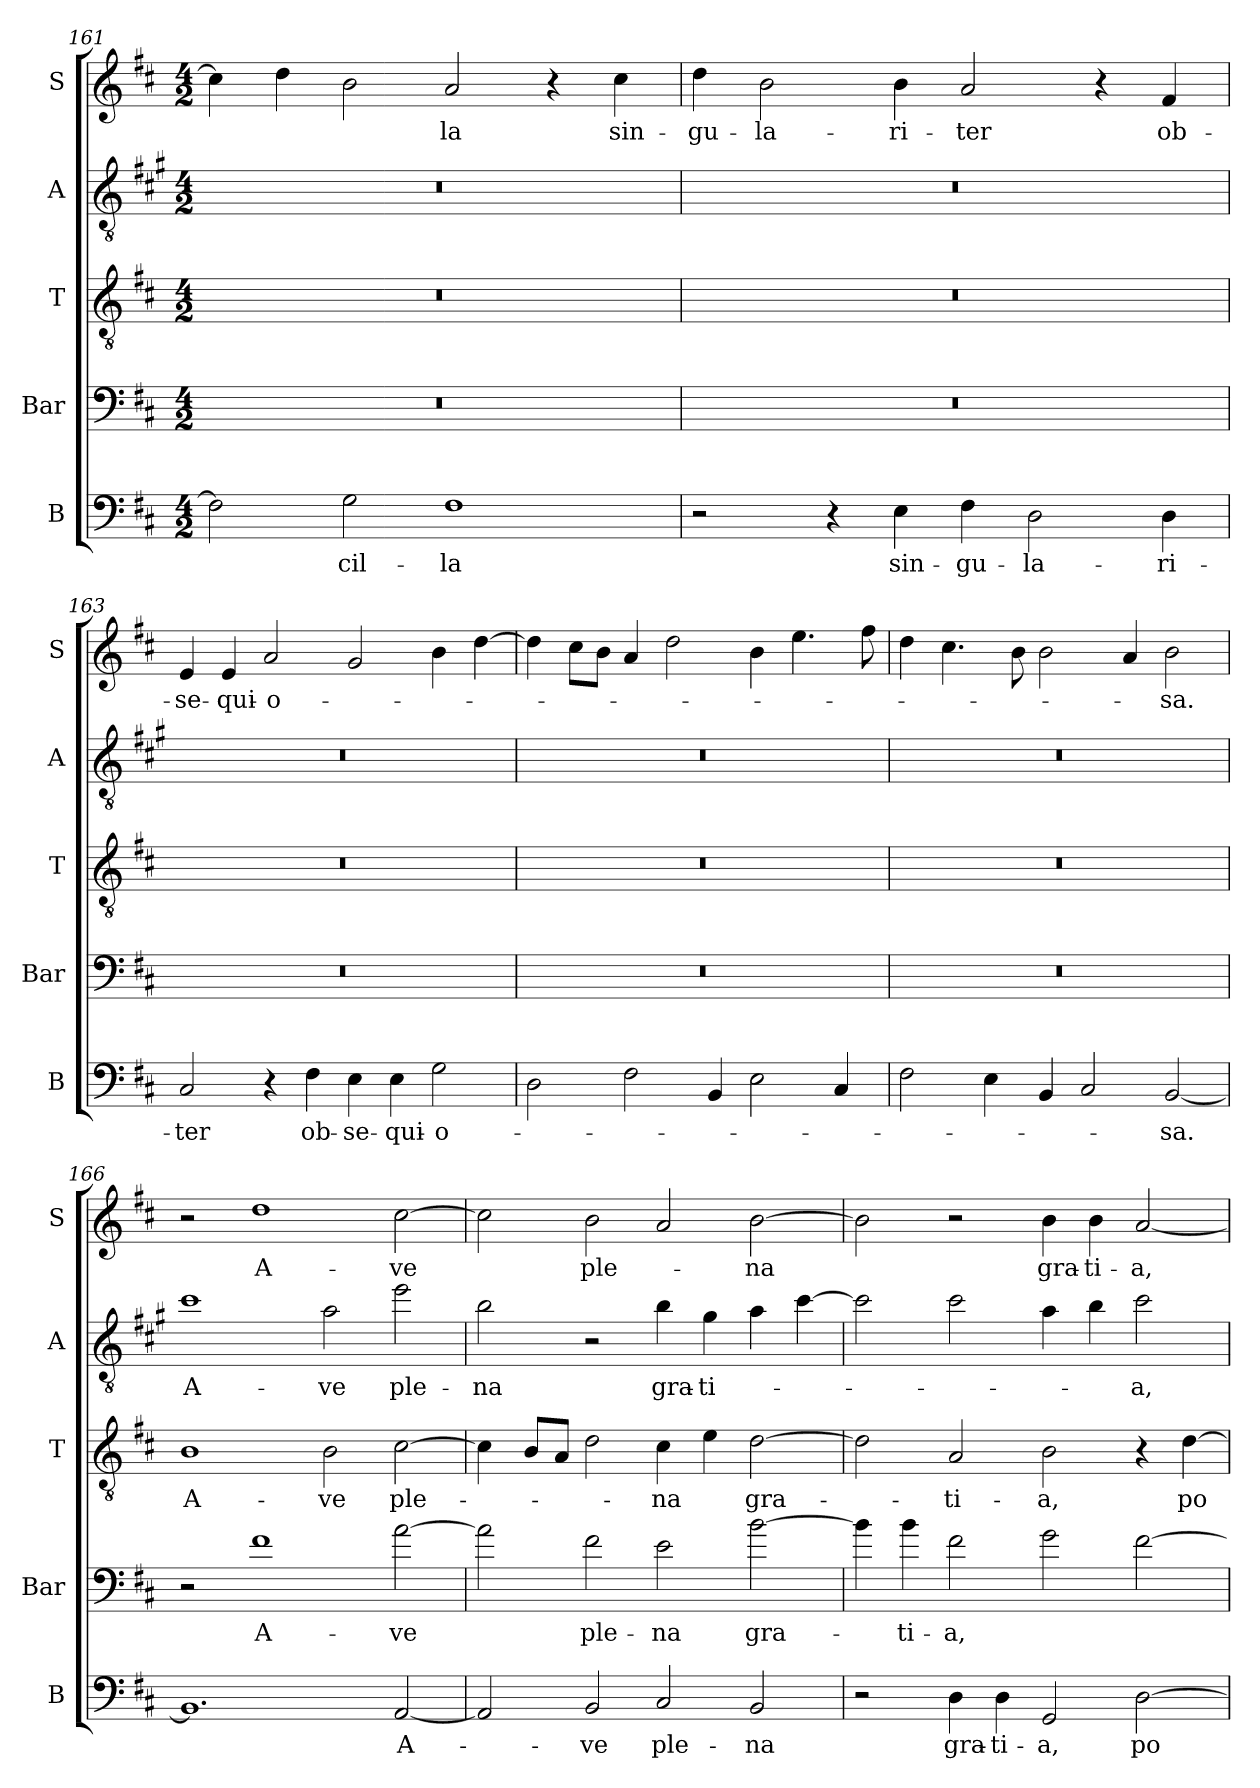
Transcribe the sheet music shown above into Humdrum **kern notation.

**kern	**text	**kern	**text	**kern	**text	**kern	**text	**kern	**text
*part5	*part5	*part4	*part4	*part3	*part3	*part2	*part2	*part1	*part1
*staff5	*staff5	*staff4	*staff4	*staff3	*staff3	*staff2	*staff2	*staff1	*staff1
*I"B	*	*I"Bar	*	*I"T	*	*I"A	*	*I"S	*
*I'B	*	*I'Bar	*	*I'T	*	*I'A	*	*I'S	*
*clefF4	*	*clefF4	*	*clefGv2	*	*clefGv2	*	*clefG2	*
*	*	*ITrd8c14	*	*	*	*ITrd4c7	*	*	*
*k[f#c#]	*	*k[f#c#]	*	*k[f#c#]	*	*k[f#c#]	*	*k[f#c#]	*
*M4/2	*	*M4/2	*	*M4/2	*	*M4/2	*	*M4/2	*
=161	=161	=161	=161	=161	=161	=161	=161	=161	=161
2F#\]	.	0r	.	0r	.	0r	.	4cc#\]	.
.	.	.	.	.	.	.	.	4dd\	.
!	!LO:LY:b	!	!	!	!	!	!	!	!
2G\	-cil-	.	.	.	.	.	.	2b\	.
!	!LO:LY:b	!	!	!	!	!	!	!	!LO:LY:b
1F#	-la	.	.	.	.	.	.	2a/	-la
.	.	.	.	.	.	.	.	4r	.
!	!	!	!	!	!	!	!	!	!LO:LY:b
.	.	.	.	.	.	.	.	4cc#\	sin-
=162	=162	=162	=162	=162	=162	=162	=162	=162	=162
!	!	!	!	!	!	!	!	!	!LO:LY:b
2r	.	0r	.	0r	.	0r	.	4dd\	-gu-
!	!	!	!	!	!	!	!	!	!LO:LY:b
.	.	.	.	.	.	.	.	2b\	-la-
4r	.	.	.	.	.	.	.	.	.
!	!LO:LY:b	!	!	!	!	!	!	!	!LO:LY:b
4E\	sin-	.	.	.	.	.	.	4b\	-ri-
!	!LO:LY:b	!	!	!	!	!	!	!	!LO:LY:b
4F#\	-gu-	.	.	.	.	.	.	2a/	-ter
!	!LO:LY:b	!	!	!	!	!	!	!	!
2D\	-la-	.	.	.	.	.	.	.	.
.	.	.	.	.	.	.	.	4r	.
!	!LO:LY:b	!	!	!	!	!	!	!	!LO:LY:b
4D\	-ri-	.	.	.	.	.	.	4f#/	ob-
!!LO:PB:g=z
=163	=163	=163	=163	=163	=163	=163	=163	=163	=163
!	!LO:LY:b	!	!	!	!	!	!	!	!LO:LY:b
2C#/	-ter	0r	.	0r	.	0r	.	4e/	-se-
!	!	!	!	!	!	!	!	!	!LO:LY:b
.	.	.	.	.	.	.	.	4e/	-qui-
!	!	!	!	!	!	!	!	!	!LO:LY:b
4r	.	.	.	.	.	.	.	2a/	-o-
!	!LO:LY:b	!	!	!	!	!	!	!	!
4F#\	ob-	.	.	.	.	.	.	.	.
!	!LO:LY:b	!	!	!	!	!	!	!	!
4E\	-se-	.	.	.	.	.	.	2g/	.
!	!LO:LY:b	!	!	!	!	!	!	!	!
4E\	-qui-	.	.	.	.	.	.	.	.
!	!LO:LY:b	!	!	!	!	!	!	!	!
2G\	-o-	.	.	.	.	.	.	4b\	.
.	.	.	.	.	.	.	.	[4dd\	.
=164	=164	=164	=164	=164	=164	=164	=164	=164	=164
2D\	.	0r	.	0r	.	0r	.	4dd\]	.
.	.	.	.	.	.	.	.	8cc#\L	.
.	.	.	.	.	.	.	.	8b\J	.
2F#\	.	.	.	.	.	.	.	4a/	.
.	.	.	.	.	.	.	.	2dd\	.
4BB/	.	.	.	.	.	.	.	.	.
2E\	.	.	.	.	.	.	.	4b\	.
.	.	.	.	.	.	.	.	4.ee\	.
4C#/	.	.	.	.	.	.	.	.	.
.	.	.	.	.	.	.	.	8ff#\	.
=165	=165	=165	=165	=165	=165	=165	=165	=165	=165
2F#\	.	0r	.	0r	.	0r	.	4dd\	.
.	.	.	.	.	.	.	.	4.cc#\	.
4E\	.	.	.	.	.	.	.	.	.
.	.	.	.	.	.	.	.	8b\	.
4BB/	.	.	.	.	.	.	.	2b\	.
2C#/	.	.	.	.	.	.	.	.	.
.	.	.	.	.	.	.	.	4a/	.
!	!LO:LY:b	!	!	!	!	!	!	!	!LO:LY:b
[2BB/	-sa.	.	.	.	.	.	.	2b\	-sa.
=166	=166	=166	=166	=166	=166	=166	=166	=166	=166
!	!	!	!	!	!LO:LY:b	!	!LO:LY:b	!	!
1.BB]	.	2r	.	1B	A-	1f#	A-	2r	.
!	!	!	!LO:LY:b	!	!	!	!	!	!LO:LY:b
.	.	1F#	A-	.	.	.	.	1dd	A-
!	!	!	!	!	!LO:LY:b	!	!LO:LY:b	!	!
.	.	.	.	2B\	-ve	2d\	-ve	.	.
!	!LO:LY:b	!	!LO:LY:b	!	!LO:LY:b	!	!LO:LY:b	!	!LO:LY:b
[2AA/	A-	[2A\	-ve	[2c#\	ple-	2a\	ple-	[2cc#\	-ve
!!LO:LB:g=z
=167	=167	=167	=167	=167	=167	=167	=167	=167	=167
!	!	!	!	!	!	!	!LO:LY:b	!	!
2AA/]	.	2A\]	.	4c#\]	.	2e\	-na	2cc#\]	.
.	.	.	.	8B/L	.	.	.	.	.
.	.	.	.	8A/J	.	.	.	.	.
!	!LO:LY:b	!	!LO:LY:b	!	!	!	!	!	!LO:LY:b
2BB/	-ve	2F#\	ple-	2d\	.	2r	.	2b\	ple-
!	!LO:LY:b	!	!LO:LY:b	!	!LO:LY:b	!	!LO:LY:b	!	!
2C#/	ple-	2E\	-na	4c#\	-na	4e\	gra-	2a/	.
!	!	!	!	!	!	!	!LO:LY:b	!	!
.	.	.	.	4e\	.	4c#\	-ti-	.	.
!	!LO:LY:b	!	!LO:LY:b	!	!LO:LY:b	!	!	!	!LO:LY:b
2BB/	-na	[2B\	gra-	[2d\	gra-	4d\	.	[2b\	-na
.	.	.	.	.	.	[4f#\	.	.	.
=168	=168	=168	=168	=168	=168	=168	=168	=168	=168
2r	.	4B\]	.	2d\]	.	2f#\]	.	2b\]	.
!	!	!	!LO:LY:b	!	!	!	!	!	!
.	.	4B\	-ti-	.	.	.	.	.	.
!	!LO:LY:b	!	!LO:LY:b	!	!LO:LY:b	!	!	!	!
4D\	gra-	2F#\	-a,	2A/	-ti-	2f#\	.	2r	.
!	!LO:LY:b	!	!	!	!	!	!	!	!
4D\	-ti-	.	.	.	.	.	.	.	.
!	!LO:LY:b	!	!	!	!LO:LY:b	!	!	!	!LO:LY:b
2GG/	-a,	2G\	.	2B\	-a,	4d\	.	4b\	gra-
!	!	!	!	!	!	!	!	!	!LO:LY:b
.	.	.	.	.	.	4e\	.	4b\	-ti-
!	!LO:LY:b	!	!	!	!	!	!LO:LY:b	!	!LO:LY:b
[2D\	po-	[2F#\	.	4r	.	2f#\	-a,	[2a/	-a,
!	!	!	!	!	!LO:LY:b	!	!	!	!
.	.	.	.	[4d\	po-	.	.	.	.
=	=	=	=	=	=	=	=	=	=
*-	*-	*-	*-	*-	*-	*-	*-	*-	*-
